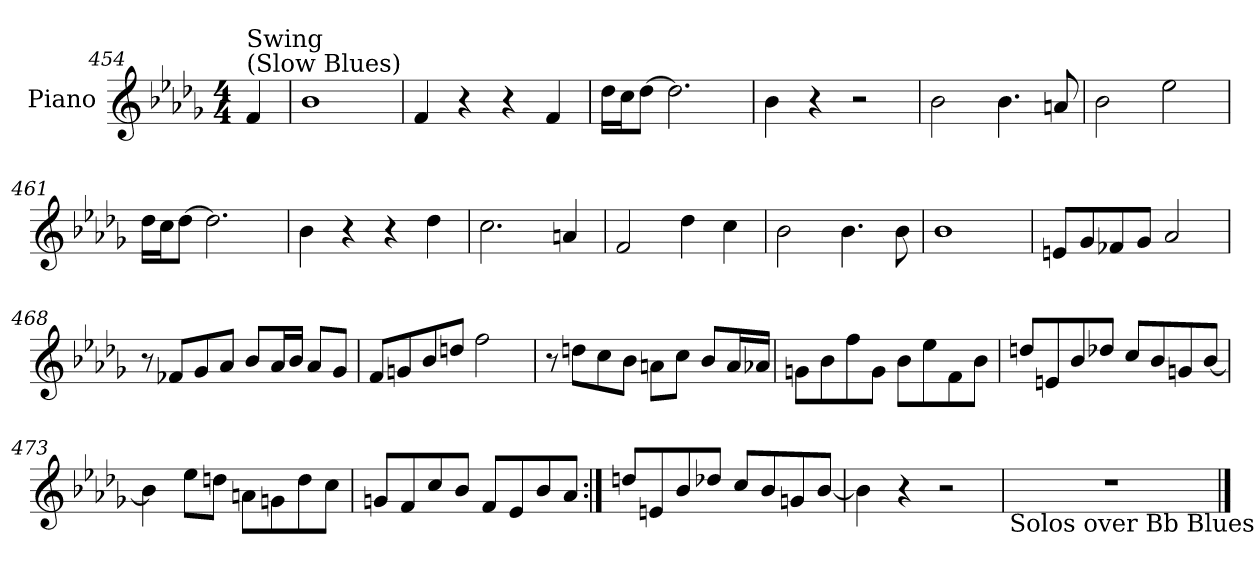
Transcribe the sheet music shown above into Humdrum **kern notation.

**kern
*part1
*staff1
*I"Piano
*I'Pno.
!!LO:PB:g=z
*clefG2
*k[b-e-a-d-g-]
*M4/4
*MM100
=454
!LO:TX:a:t=(Slow Blues)
!LO:TX:t=Swing
4f/
=455
1b-
=456
4f/
4r
4r
4f/
=457
16dd-\LL
16cc\J
[8dd-\J
2.dd-\]
=458
4b-\
4r
2r
!!LO:LB:g=z
=459
2b-\
4.b-\
8an/
=460
2b-\
2ee-\
=461
16dd-\LL
16cc\J
[8dd-\J
2.dd-\]
=462
4b-\
4r
4r
4dd-\
!!LO:LB:g=z
=463
2.cc\
4an/
=464
2f/
4dd-\
4cc\
=465
2b-\
4.b-\
8b-\
=466
1b-
!!LO:LB:g=z
=467
8en/L
8g-/
8f-X/
8g-/J
2a-/
=468
8r
8f-X/L
8g-/
8a-/J
8b-/L
16a-/L
16b-/JJ
8a-/L
8g-/J
!!LO:LB:g=z
=469
8f/L
8gn/
8b-/
8ddn/J
2ff\
=470
8r
8ddn\L
8cc\
8b-\J
8an\L
8cc\J
8b-/L
16a/L
16a-X/JJ
!!LO:LB:g=z
=471
8gn\L
8b-\
8ff\
8g\J
8b-\L
8ee-\
8f\
8b-\J
=472
8ddn/L
8en/
8b-/
8dd-X/J
8cc/L
8b-/
8gn/
[8b-/J
!!LO:LB:g=z
=473
4b-\]
8ee-\L
8ddn\J
8an\L
8gn\
8dd\
8cc\J
=474
8gn/L
8f/
8cc/
8b-/J
8f/L
8e-/
8b-/
8a-/J
!!LO:LB:g=z
=475:|!
8ddn/L
8en/
8b-/
8dd-X/J
8cc/L
8b-/
8gn/
[8b-/J
=476
4b-\]
4r
2r
=477
!LO:TX:b:t=Solos over Bb Blues
1r
==
*-
